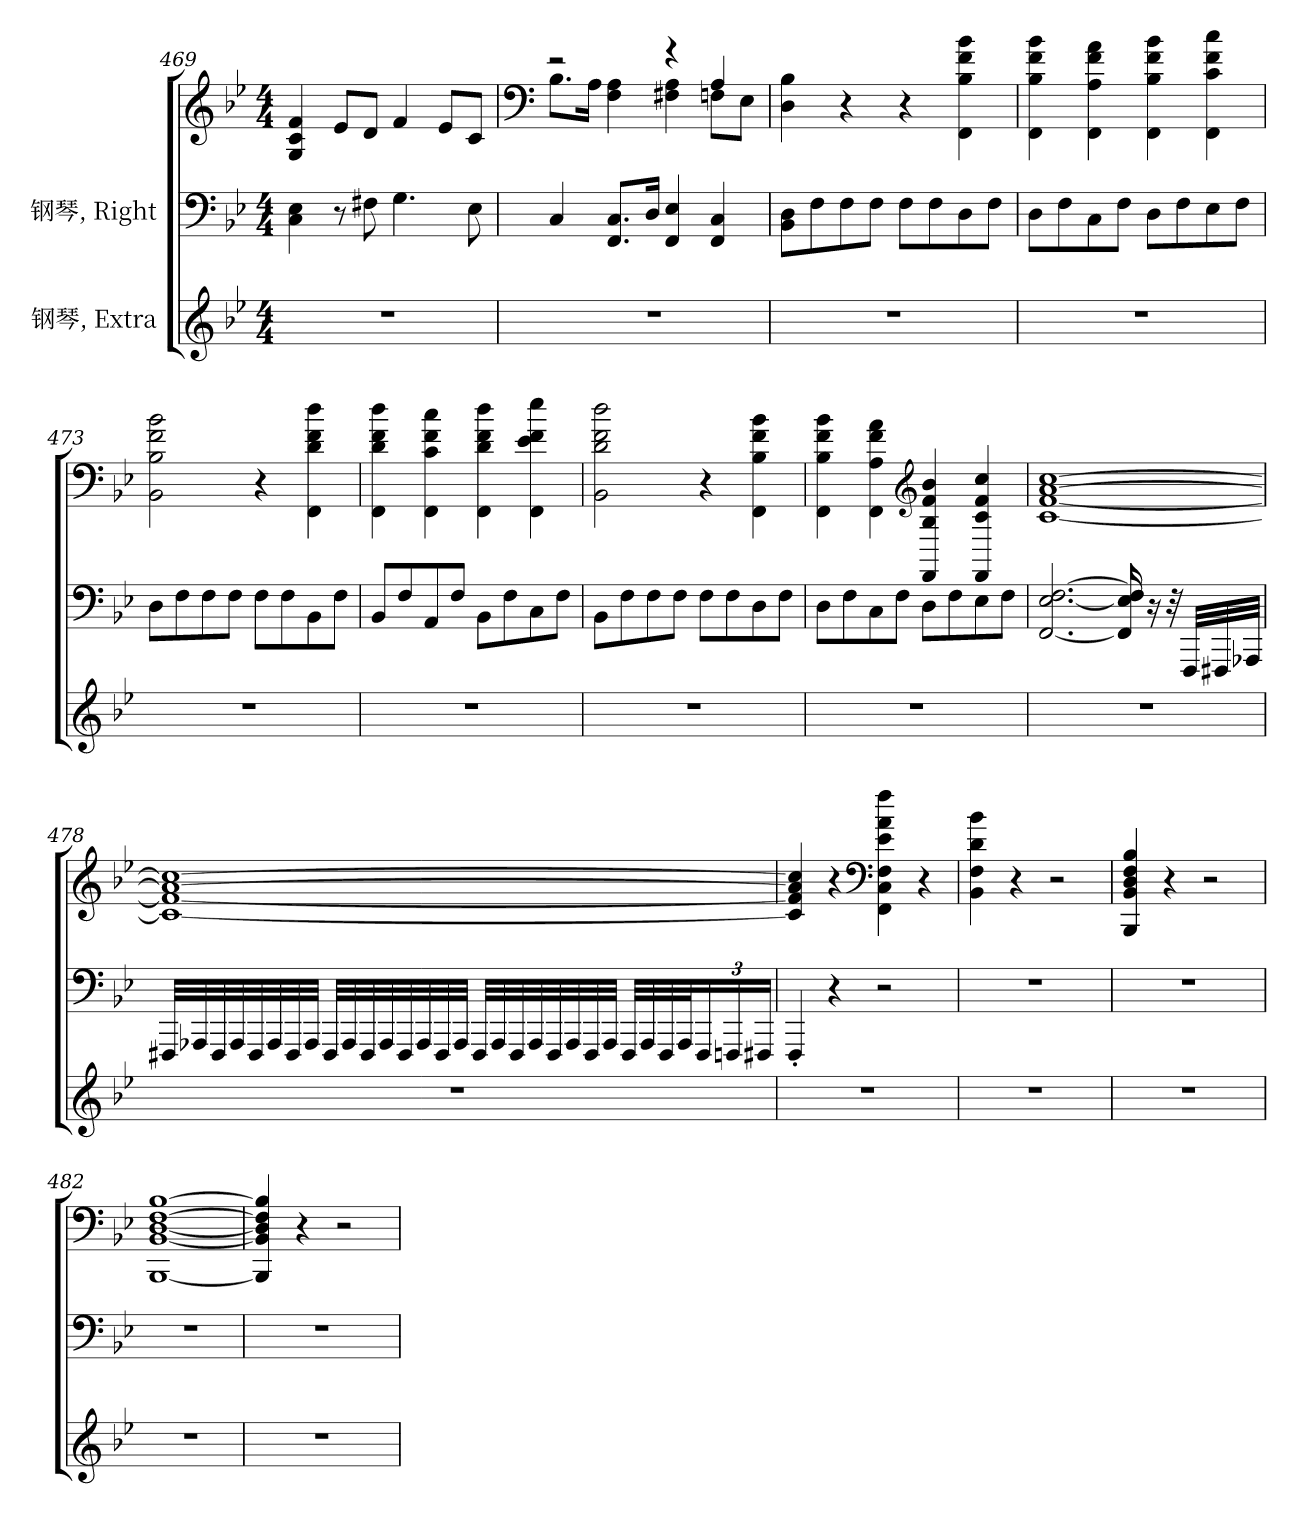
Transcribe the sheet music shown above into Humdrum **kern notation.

**kern	**kern	**kern
*part2	*part1	*part1
*staff3	*staff2	*staff1
*I"钢琴, Extra	*I"钢琴, Right	*
!!LO:PB:g=z
*clefG2	*clefF4	*clefG2
*k[b-e-]	*k[b-e-]	*k[b-e-]
*M4/4	*M4/4	*M4/4
=469	=469	=469
1r	4C\ 4E-\	4G/ 4c/ 4f/
.	8r	8e-/L
.	8F#X\	8d/J
.	4.G\	4f/
.	.	8e-/L
.	8E-\	8c/J
=470	=470	=470
*	*	*clefF4
*	*	*^
1r	4C/	2r	8.B-\L
.	.	.	16A\Jk
.	8.FF/ 8.C/L	.	4F\ 4A\
.	16D/Jk	.	.
*	*	*MM97	*
.	4FF/ 4E-/	4r	4F#X\ 4A\
.	4FF/ 4C/	4A/	8Fn\L
.	.	.	8E-\J
*	*	*v	*v
=471	=471	=471
*	*	*MM56
1r	8BB-\ 8D\L	4D\ 4B-\
.	8F\	.
.	8F\	4r
.	8F\J	.
.	8F\L	4r
.	8F\	.
.	8D\	4FF\ 4B-\ 4f\ 4b-\
.	8F\J	.
=472	=472	=472
1r	8D\L	4FF\ 4B-\ 4f\ 4b-\
.	8F\	.
.	8C\	4FF\ 4A\ 4f\ 4a\
.	8F\J	.
.	8D\L	4FF\ 4B-\ 4f\ 4b-\
.	8F\	.
*	*	*MM90
.	8E-\	4FF\ 4c\ 4f\ 4cc\
.	8F\J	.
!!LO:LB:g=z
=473	=473	=473
1r	8D\L	2BB-\ 2B-\ 2f\ 2b-\
.	8F\	.
.	8F\	.
.	8F\J	.
.	8F\L	4r
.	8F\	.
.	8BB-\	4FF\ 4d\ 4f\ 4dd\
.	8F\J	.
=474	=474	=474
1r	8BB-/L	4FF\ 4d\ 4f\ 4dd\
.	8F/	.
.	8AA/	4FF\ 4c\ 4f\ 4cc\
.	8F/J	.
.	8BB-\L	4FF\ 4d\ 4f\ 4dd\
.	8F\	.
.	8C\	4FF\ 4e-\ 4f\ 4ee-\
.	8F\J	.
=475	=475	=475
*	*	*MM73
1r	8BB-\L	2BB-\ 2d\ 2f\ 2dd\
.	8F\	.
.	8F\	.
.	8F\J	.
.	8F\L	4r
.	8F\	.
.	8D\	4FF\ 4B-\ 4f\ 4b-\
.	8F\J	.
=476	=476	=476
1r	8D\L	4FF\ 4B-\ 4f\ 4b-\
.	8F\	.
.	8C\	4FF\ 4A\ 4f\ 4a\
.	8F\J	.
*	*	*clefG2
.	8D\L	4FF/ 4B-/ 4f/ 4b-/
.	8F\	.
.	8E-\	4FF/ 4c/ 4f/ 4cc/
.	8F\J	.
!!LO:LB:g=z
=477	=477	=477
1r	[2.FF/ [2.E-/ [2.F/	[1c [1f [1a [1cc
.	16FF/] 16E-/] 16F/]	.
.	16r	.
.	32r	.
.	32FFF/LLL	.
.	32FFF#X/	.
.	32AAA-X/JJJ	.
!!LO:LB:g=z
=478	=478	=478
*	*	*MM82
1r	32FFF#X/LLL	1c_ 1f_ 1a_ 1cc_
.	32AAA-X/	.
.	32FFF#/	.
.	32AAA-/	.
.	32FFF#/	.
.	32AAA-/	.
.	32FFF#/	.
.	32AAA-/JJJ	.
.	32FFF#/LLL	.
.	32AAA-/	.
.	32FFF#/	.
.	32AAA-/	.
.	32FFF#/	.
.	32AAA-/	.
.	32FFF#/	.
.	32AAA-/JJJ	.
.	32FFF#/LLL	.
.	32AAA-/	.
.	32FFF#/	.
.	32AAA-/	.
.	32FFF#/	.
.	32AAA-/	.
.	32FFF#/	.
.	32AAA-/JJJ	.
.	32FFF#/LLL	.
.	32AAA-/	.
.	32FFF#/	.
.	32AAA-/J	.
*	*Xbrackettup	*
.	24FFF#/	.
.	24FFFn/	.
.	24FFF#X/JJ	.
!!LO:PB:g=z
=479	=479	=479
1r	4FFF'/	4c/] 4f/] 4a/] 4cc/]
.	4r	4r
*	*	*clefF4
.	2r	4FF\ 4C\ 4F\ 4e-\ 4a\ 4ff\
.	.	4r
=480	=480	=480
1r	1r	4BB-\ 4F\ 4d\ 4b-\
.	.	4r
.	.	2r
=481	=481	=481
1r	1r	4BBB-/ 4BB-/ 4D/ 4F/ 4B-/
.	.	4r
.	.	2r
=482	=482	=482
1r	1r	[1BBB- [1BB- [1D [1F [1B-
=483	=483	=483
1r	1r	4BBB-/] 4BB-/] 4D/] 4F/] 4B-/]
.	.	4r
.	.	2r
=	=	=
*-	*-	*-
